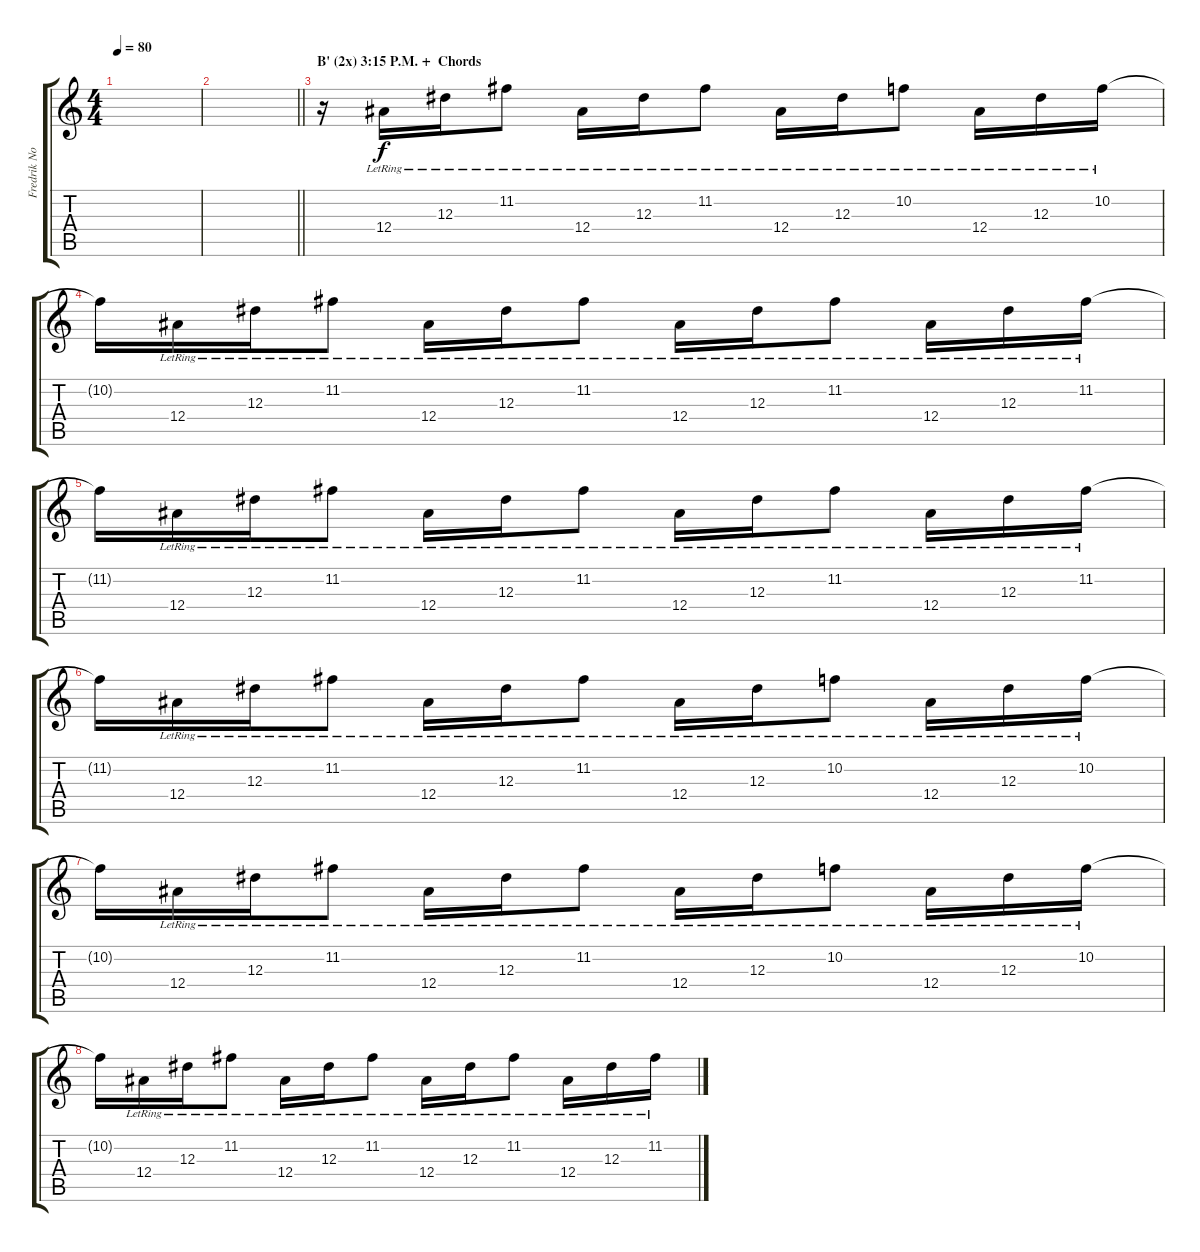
\track ("Fredrik Norrman (Rhythm Guitar)" "Fredrik No") {instrument acousticguitarsteel}
\staff {score tabs}
\tuning (C4 G3 Eb3 Bb2 F2 C2) {hide}
\ts (4 4)
\tempo 80
\clef g2
\ks c
|
\barLineRight lightlight
|
\section ("" "B' (2x) 3:15 P.M. +  Chords")
r.16 12.4{lr}.16 12.3{lr}.16 11.2{lr}.8 12.4{lr}.16 12.3{lr}.16 11.2{lr}.8 12.4{lr}.16 12.3{lr}.16 10.2{lr}.8 12.4{lr}.16 12.3{lr}.16 10.2{lr}.16 |
10.2{t}.16 12.4{lr}.16 12.3{lr}.16 11.2{lr}.8 12.4{lr}.16 12.3{lr}.16 11.2{lr}.8 12.4{lr}.16 12.3{lr}.16 11.2{lr}.8 12.4{lr}.16 12.3{lr}.16 11.2{lr}.16 |
11.2{t}.16 12.4{lr}.16 12.3{lr}.16 11.2{lr}.8 12.4{lr}.16 12.3{lr}.16 11.2{lr}.8 12.4{lr}.16 12.3{lr}.16 11.2{lr}.8 12.4{lr}.16 12.3{lr}.16 11.2{lr}.16 |
11.2{t}.16 12.4{lr}.16 12.3{lr}.16 11.2{lr}.8 12.4{lr}.16 12.3{lr}.16 11.2{lr}.8 12.4{lr}.16 12.3{lr}.16 10.2{lr}.8 12.4{lr}.16 12.3{lr}.16 10.2{lr}.16 |
10.2{t}.16 12.4{lr}.16 12.3{lr}.16 11.2{lr}.8 12.4{lr}.16 12.3{lr}.16 11.2{lr}.8 12.4{lr}.16 12.3{lr}.16 10.2{lr}.8 12.4{lr}.16 12.3{lr}.16 10.2{lr}.16 |
10.2{t}.16 12.4{lr}.16 12.3{lr}.16 11.2{lr}.8 12.4{lr}.16 12.3{lr}.16 11.2{lr}.8 12.4{lr}.16 12.3{lr}.16 11.2{lr}.8 12.4{lr}.16 12.3{lr}.16 11.2{lr}.16
